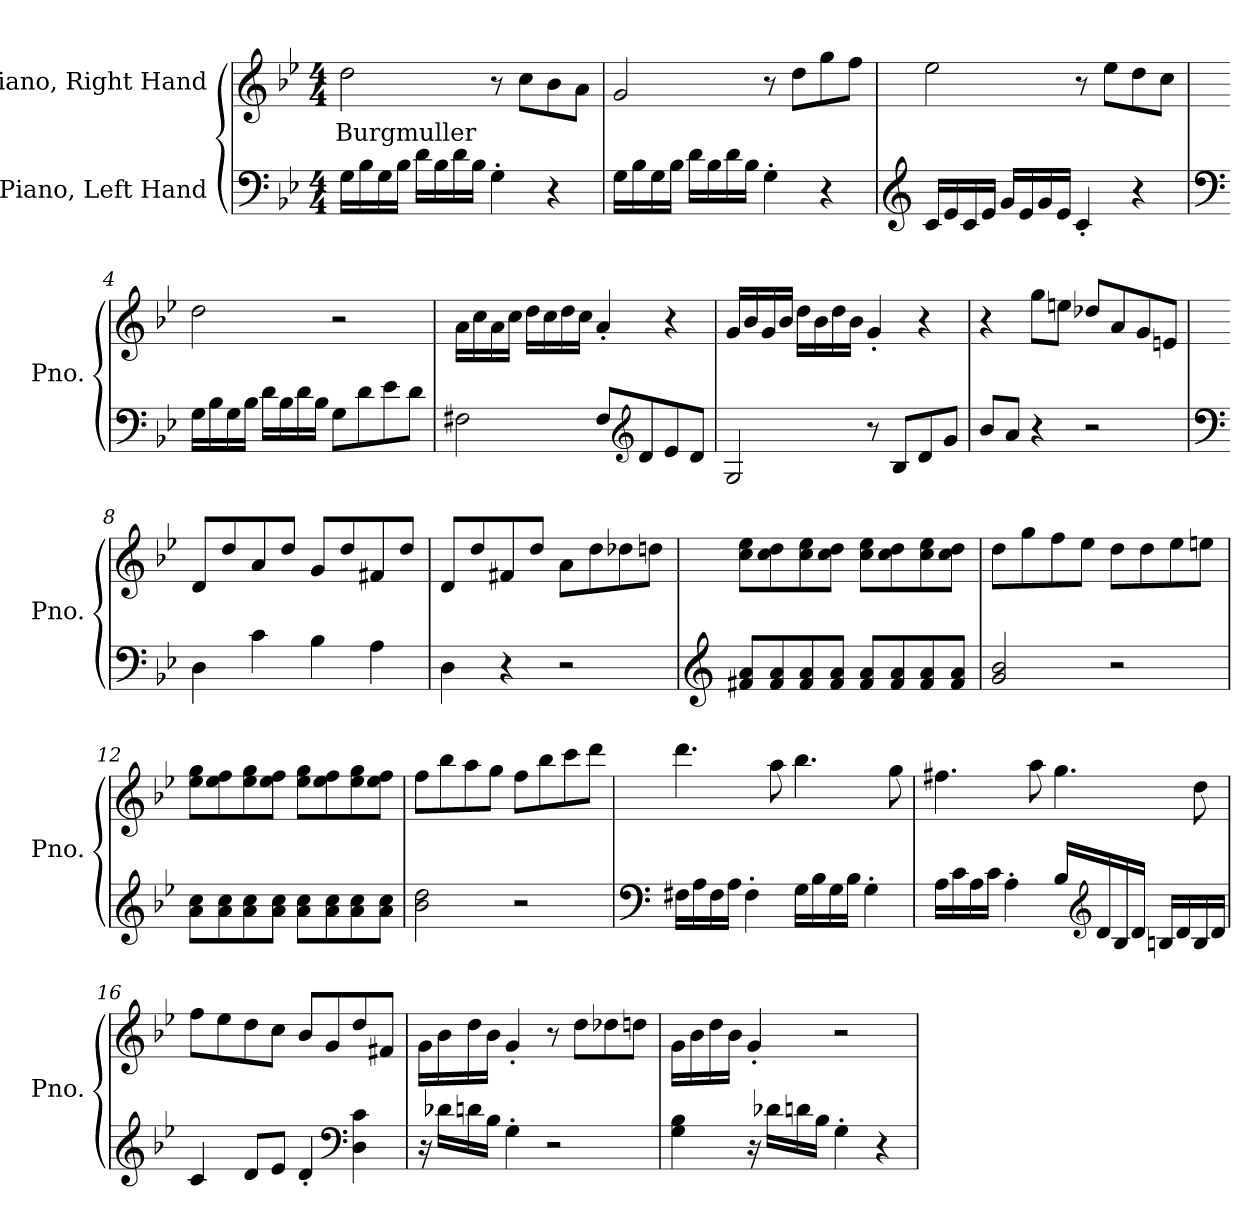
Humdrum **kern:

**kern	**kern	**text
*part2	*part1	*part1
*staff2	*staff1	*staff1
*I"Piano, Left Hand	*I"Piano, Right Hand	*
*I'Pno.	*I'Pno.	*
*clefF4	*clefG2	*
*k[b-e-]	*k[b-e-]	*
*M4/4	*M4/4	*
*MM100	*MM100	*
=1	=1	=1
!	!	!LO:LY:b
16G\LL	2dd\	Burgmuller
16B-\	.	.
16G\	.	.
16B-\JJ	.	.
16d\LL	.	.
16B-\	.	.
16d\	.	.
16B-\JJ	.	.
4G'\	8r	.
.	8cc\L	.
4r	8b-\	.
.	8a\J	.
=2	=2	=2
16G\LL	2g/	.
16B-\	.	.
16G\	.	.
16B-\JJ	.	.
16d\LL	.	.
16B-\	.	.
16d\	.	.
16B-\JJ	.	.
4G'\	8r	.
.	8dd\L	.
4r	8gg\	.
.	8ff\J	.
!!LO:LB:g=z
=3	=3	=3
*clefG2	*	*
16c/LL	2ee-\	.
16e-/	.	.
16c/	.	.
16e-/JJ	.	.
16g/LL	.	.
16e-/	.	.
16g/	.	.
16e-/JJ	.	.
4c'/	8r	.
.	8ee-\L	.
4r	8dd\	.
.	8cc\J	.
=4	=4	=4
*clefF4	*	*
16G\LL	2dd\	.
16B-\	.	.
16G\	.	.
16B-\JJ	.	.
16d\LL	.	.
16B-\	.	.
16d\	.	.
16B-\JJ	.	.
8G\L	2r	.
8d\	.	.
8e-\	.	.
8d\J	.	.
=5	=5	=5
2F#X\	16a\LL	.
.	16cc\	.
.	16a\	.
.	16cc\JJ	.
.	16dd\LL	.
.	16cc\	.
.	16dd\	.
.	16cc\JJ	.
8F#/L	4a'/	.
*clefG2	*	*
8d/	.	.
8e-/	4r	.
8d/J	.	.
!!LO:LB:g=z
=6	=6	=6
2G/	16g/LL	.
.	16b-/	.
.	16g/	.
.	16b-/JJ	.
.	16dd\LL	.
.	16b-\	.
.	16dd\	.
.	16b-\JJ	.
8r	4g'/	.
8B-/L	.	.
8d/	4r	.
8g/J	.	.
=7	=7	=7
8b-/L	4r	.
8a/J	.	.
4r	8gg\L	.
.	8een\J	.
2r	8dd-X/L	.
.	8a/	.
.	8g/	.
.	8en/J	.
=8	=8	=8
*clefF4	*	*
4D\	8d/L	.
.	8dd/	.
4c\	8a/	.
.	8dd/J	.
4B-\	8g/L	.
.	8dd/	.
4A\	8f#X/	.
.	8dd/J	.
=9	=9	=9
4D\	8d/L	.
.	8dd/	.
4r	8f#X/	.
.	8dd/J	.
2r	8a\L	.
.	8dd\	.
.	8dd-X\	.
.	8ddn\J	.
!!LO:LB:g=z
=10	=10	=10
*clefG2	*	*
8f#X/ 8a/L	8cc\ 8ee-\L	.
8f#/ 8a/	8cc\ 8dd\	.
8f#/ 8a/	8cc\ 8ee-\	.
8f#/ 8a/J	8cc\ 8dd\J	.
8f#/ 8a/L	8cc\ 8ee-\L	.
8f#/ 8a/	8cc\ 8dd\	.
8f#/ 8a/	8cc\ 8ee-\	.
8f#/ 8a/J	8cc\ 8dd\J	.
=11	=11	=11
2g/ 2b-/	8dd\L	.
.	8gg\	.
.	8ff\	.
.	8ee-\J	.
2r	8dd\L	.
.	8dd\	.
.	8ee-\	.
.	8een\J	.
=12	=12	=12
8a\ 8cc\L	8ee-\ 8gg\L	.
8a\ 8cc\	8ee-\ 8ff\	.
8a\ 8cc\	8ee-\ 8gg\	.
8a\ 8cc\J	8ee-\ 8ff\J	.
8a\ 8cc\L	8ee-\ 8gg\L	.
8a\ 8cc\	8ee-\ 8ff\	.
8a\ 8cc\	8ee-\ 8gg\	.
8a\ 8cc\J	8ee-\ 8ff\J	.
=13	=13	=13
2b-\ 2dd\	8ff\L	.
.	8bb-\	.
.	8aa\	.
.	8gg\J	.
2r	8ff\L	.
.	8bb-\	.
.	8ccc\	.
.	8ddd\J	.
!!LO:LB:g=z
=14	=14	=14
*clefF4	*	*
16F#X\LL	4.ddd\	.
16A\	.	.
16F#\	.	.
16A\JJ	.	.
4F#'\	.	.
.	8aa\	.
16G\LL	4.bb-\	.
16B-\	.	.
16G\	.	.
16B-\JJ	.	.
4G'\	.	.
.	8gg\	.
=15	=15	=15
16A\LL	4.ff#X\	.
16c\	.	.
16A\	.	.
16c\JJ	.	.
4A'\	.	.
.	8aa\	.
16B-/LL	4.gg\	.
*clefG2	*	*
16d/	.	.
16B-/	.	.
16d/JJ	.	.
16Bn/LL	.	.
16d/	.	.
16B/	8dd\	.
16d/JJ	.	.
=16	=16	=16
4c/	8ff\L	.
.	8ee-\	.
8d/L	8dd\	.
8e-/J	8cc\J	.
4d'/	8b-/L	.
.	8g/	.
*clefF4	*	*
4D\ 4c\	8dd/	.
.	8f#X/J	.
!!LO:LB:g=z
=17	=17	=17
16r	16g\LL	.
16d-X\LL	16b-\	.
16dn\	16dd\	.
16B-\JJ	16b-\JJ	.
4G'\	4g'/	.
2r	8r	.
.	8dd\L	.
.	8dd-X\	.
.	8ddn\J	.
=18	=18	=18
4G\ 4B-\	16g\LL	.
.	16b-\	.
.	16dd\	.
.	16b-\JJ	.
16r	4g'/	.
16d-X\LL	.	.
16dn\	.	.
16B-\JJ	.	.
4G'\	2r	.
4r	.	.
=	=	=
*-	*-	*-
